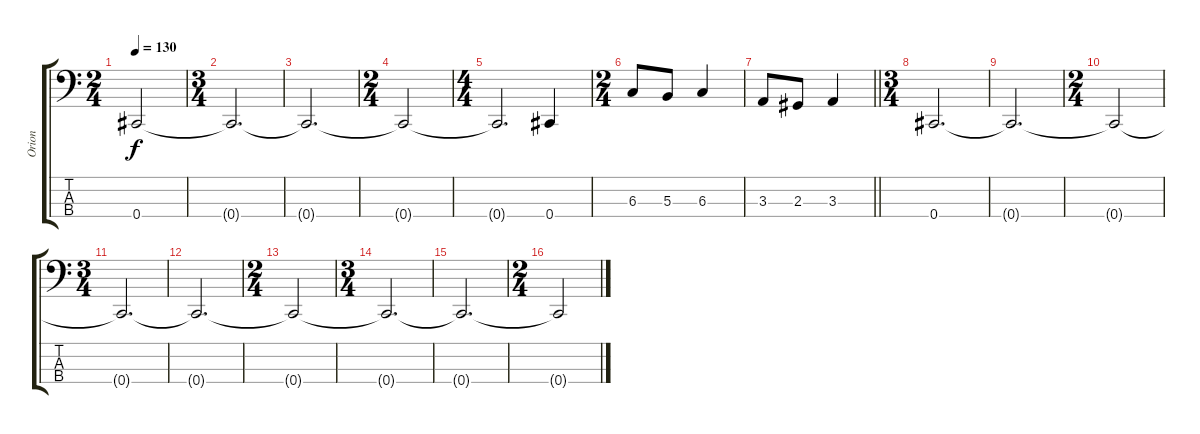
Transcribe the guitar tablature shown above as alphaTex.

\track ("Orion" "Orion") {instrument electricbassfinger}
\staff {score tabs}
\tuning (E2 B1 Gb1 Db1) {hide}
\ts (2 4)
\tempo 130
\clef f4
\ks c
0.4{t}.2{dy f} |
\ts (3 4)
0.4{t}.2{d} |
0.4{t}.2{d} |
\ts (2 4)
0.4{t}.2 |
\ts (4 4)
0.4{t}.2{d} 0.4.4 |
\ts (2 4)
6.3.8 5.3.8 6.3.4 |
\barLineRight lightlight
3.3.8 2.3.8 3.3.4 |
\ts (3 4)
0.4.2{d} |
0.4{t}.2{d} |
\ts (2 4)
0.4{t}.2 |
\ts (3 4)
0.4{t}.2{d} |
0.4{t}.2{d} |
\ts (2 4)
0.4{t}.2 |
\ts (3 4)
0.4{t}.2{d} |
0.4{t}.2{d} |
\ts (2 4)
0.4{t}.2
